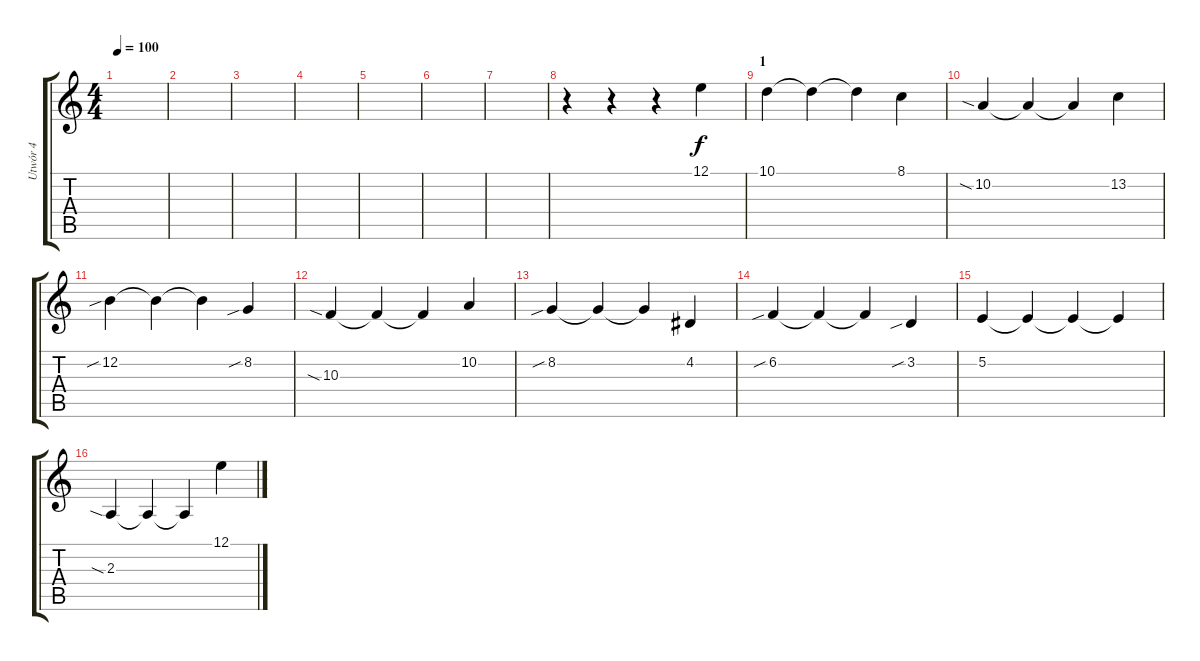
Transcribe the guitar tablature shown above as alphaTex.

\track ("Utwór 4" "Utwór 4") {instrument flute}
\staff {score tabs}
\tuning (E4 B3 G3 D3 A2 E2) {hide}
\ts (4 4)
\tempo 100
\clef g2
\ks c
|
|
|
|
|
|
|
r.4 r.4 r.4 12.1.4 |
\section ("" "1")
10.1.4 10.1{t}.4 10.1{t}.4 8.1.4 |
10.2{sia}.4 10.2{t}.4 10.2{t}.4 13.2.4 |
12.2{sib}.4 12.2{t}.4 12.2{t}.4 8.2{sib}.4 |
10.3{sia}.4 10.3{t}.4 10.3{t}.4 10.2.4 |
8.2{sib}.4 8.2{t}.4 8.2{t}.4 4.2.4 |
6.2{sib}.4 6.2{t}.4 6.2{t}.4 3.2{sib}.4 |
5.2.4 5.2{t}.4 5.2{t}.4 5.2{t}.4 |
2.3{sia}.4 2.3{t}.4 2.3{t}.4 12.1.4
